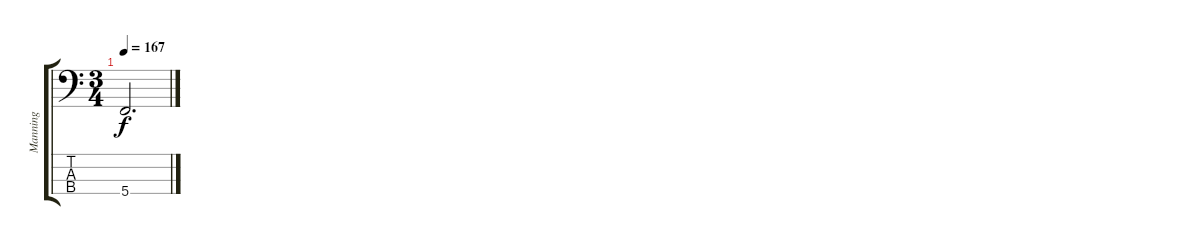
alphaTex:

\track ("Manning" "Manning") {instrument electricbasspick}
\staff {score tabs}
\tuning (F2 C2 G1 C1) {hide}
\ts (3 4)
\tempo 167
\clef f4
\ks c
5.4{t}.2{d dy f}
